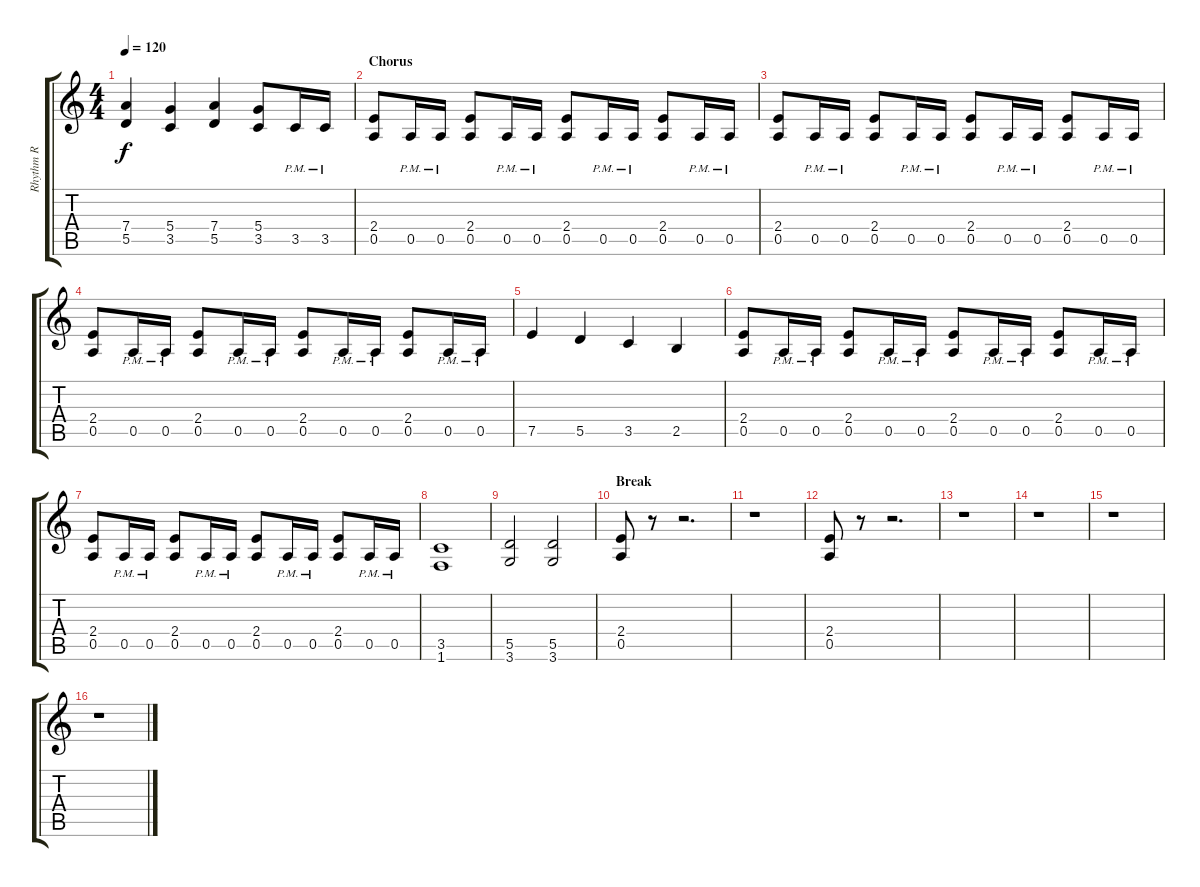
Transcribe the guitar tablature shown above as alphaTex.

\track ("Rhythm R" "Rhythm R") {instrument distortionguitar}
\staff {score tabs}
\tuning (E4 B3 G3 D3 A2 E2) {hide}
\ts (4 4)
\tempo 120
\clef g2
\ks c
(7.4 5.5).4{dy f} (5.4 3.5).4 (7.4 5.5).4 (5.4 3.5).8 3.5{pm}.16 3.5{pm}.16 |
\section ("" "Chorus")
(2.4 0.5).8 0.5{pm}.16 0.5{pm}.16 (2.4 0.5).8 0.5{pm}.16 0.5{pm}.16 (2.4 0.5).8 0.5{pm}.16 0.5{pm}.16 (2.4 0.5).8 0.5{pm}.16 0.5{pm}.16 |
(2.4 0.5).8 0.5{pm}.16 0.5{pm}.16 (2.4 0.5).8 0.5{pm}.16 0.5{pm}.16 (2.4 0.5).8 0.5{pm}.16 0.5{pm}.16 (2.4 0.5).8 0.5{pm}.16 0.5{pm}.16 |
(2.4 0.5).8 0.5{pm}.16 0.5{pm}.16 (2.4 0.5).8 0.5{pm}.16 0.5{pm}.16 (2.4 0.5).8 0.5{pm}.16 0.5{pm}.16 (2.4 0.5).8 0.5{pm}.16 0.5{pm}.16 |
7.5.4 5.5.4 3.5.4 2.5.4 |
(2.4 0.5).8 0.5{pm}.16 0.5{pm}.16 (2.4 0.5).8 0.5{pm}.16 0.5{pm}.16 (2.4 0.5).8 0.5{pm}.16 0.5{pm}.16 (2.4 0.5).8 0.5{pm}.16 0.5{pm}.16 |
(2.4 0.5).8 0.5{pm}.16 0.5{pm}.16 (2.4 0.5).8 0.5{pm}.16 0.5{pm}.16 (2.4 0.5).8 0.5{pm}.16 0.5{pm}.16 (2.4 0.5).8 0.5{pm}.16 0.5{pm}.16 |
(3.5 1.6).1 |
(5.5 3.6).2 (5.5 3.6).2 |
\section ("" "Break")
(2.4 0.5).8 r.8 r.2{d} |
r.1 |
(2.4 0.5).8 r.8 r.2{d} |
r.1 |
r.1 |
r.1 |
r.1
